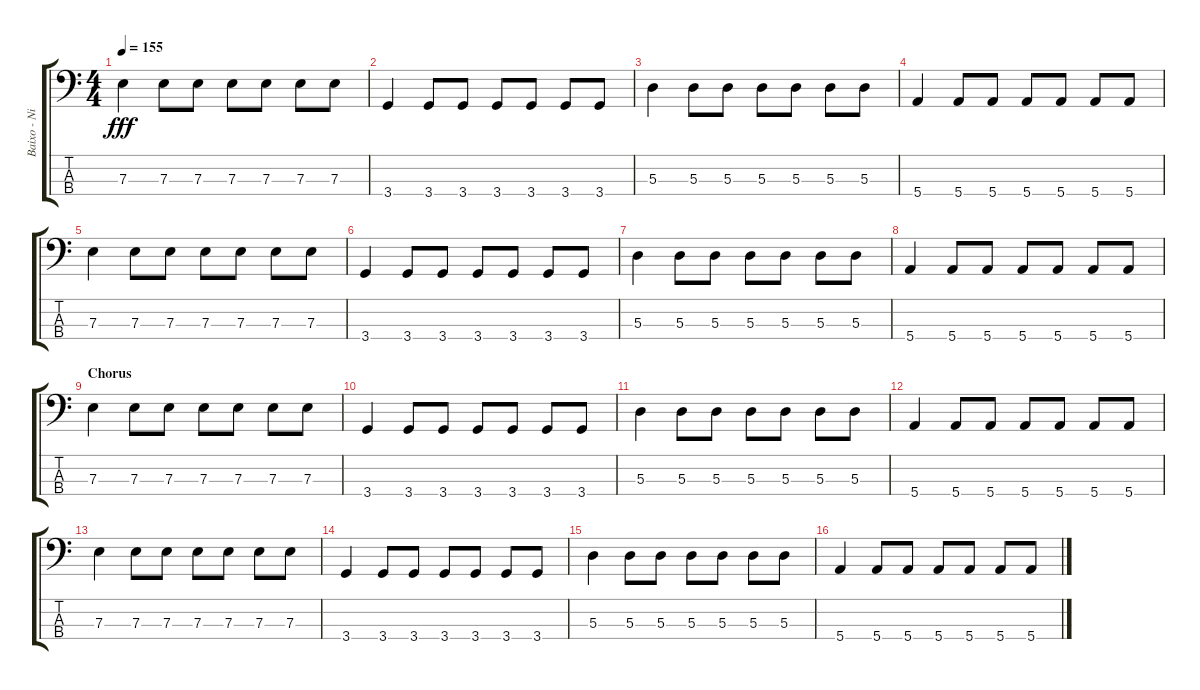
\track ("Baixo - Nikola" "Baixo - Ni") {instrument electricbasspick}
\staff {score tabs}
\tuning (G2 D2 A1 E1) {hide}
\ts (4 4)
\tempo 155
\clef f4
\ks c
7.3.4{dy fff} 7.3.8 7.3.8 7.3.8 7.3.8 7.3.8 7.3.8 |
3.4.4 3.4.8 3.4.8 3.4.8 3.4.8 3.4.8 3.4.8 |
5.3.4 5.3.8 5.3.8 5.3.8 5.3.8 5.3.8 5.3.8 |
5.4.4 5.4.8 5.4.8 5.4.8 5.4.8 5.4.8 5.4.8 |
7.3.4 7.3.8 7.3.8 7.3.8 7.3.8 7.3.8 7.3.8 |
3.4.4 3.4.8 3.4.8 3.4.8 3.4.8 3.4.8 3.4.8 |
5.3.4 5.3.8 5.3.8 5.3.8 5.3.8 5.3.8 5.3.8 |
5.4.4 5.4.8 5.4.8 5.4.8 5.4.8 5.4.8 5.4.8 |
\section ("" "Chorus")
7.3.4 7.3.8 7.3.8 7.3.8 7.3.8 7.3.8 7.3.8 |
3.4.4 3.4.8 3.4.8 3.4.8 3.4.8 3.4.8 3.4.8 |
5.3.4 5.3.8 5.3.8 5.3.8 5.3.8 5.3.8 5.3.8 |
5.4.4 5.4.8 5.4.8 5.4.8 5.4.8 5.4.8 5.4.8 |
7.3.4 7.3.8 7.3.8 7.3.8 7.3.8 7.3.8 7.3.8 |
3.4.4 3.4.8 3.4.8 3.4.8 3.4.8 3.4.8 3.4.8 |
5.3.4 5.3.8 5.3.8 5.3.8 5.3.8 5.3.8 5.3.8 |
5.4.4 5.4.8 5.4.8 5.4.8 5.4.8 5.4.8 5.4.8
